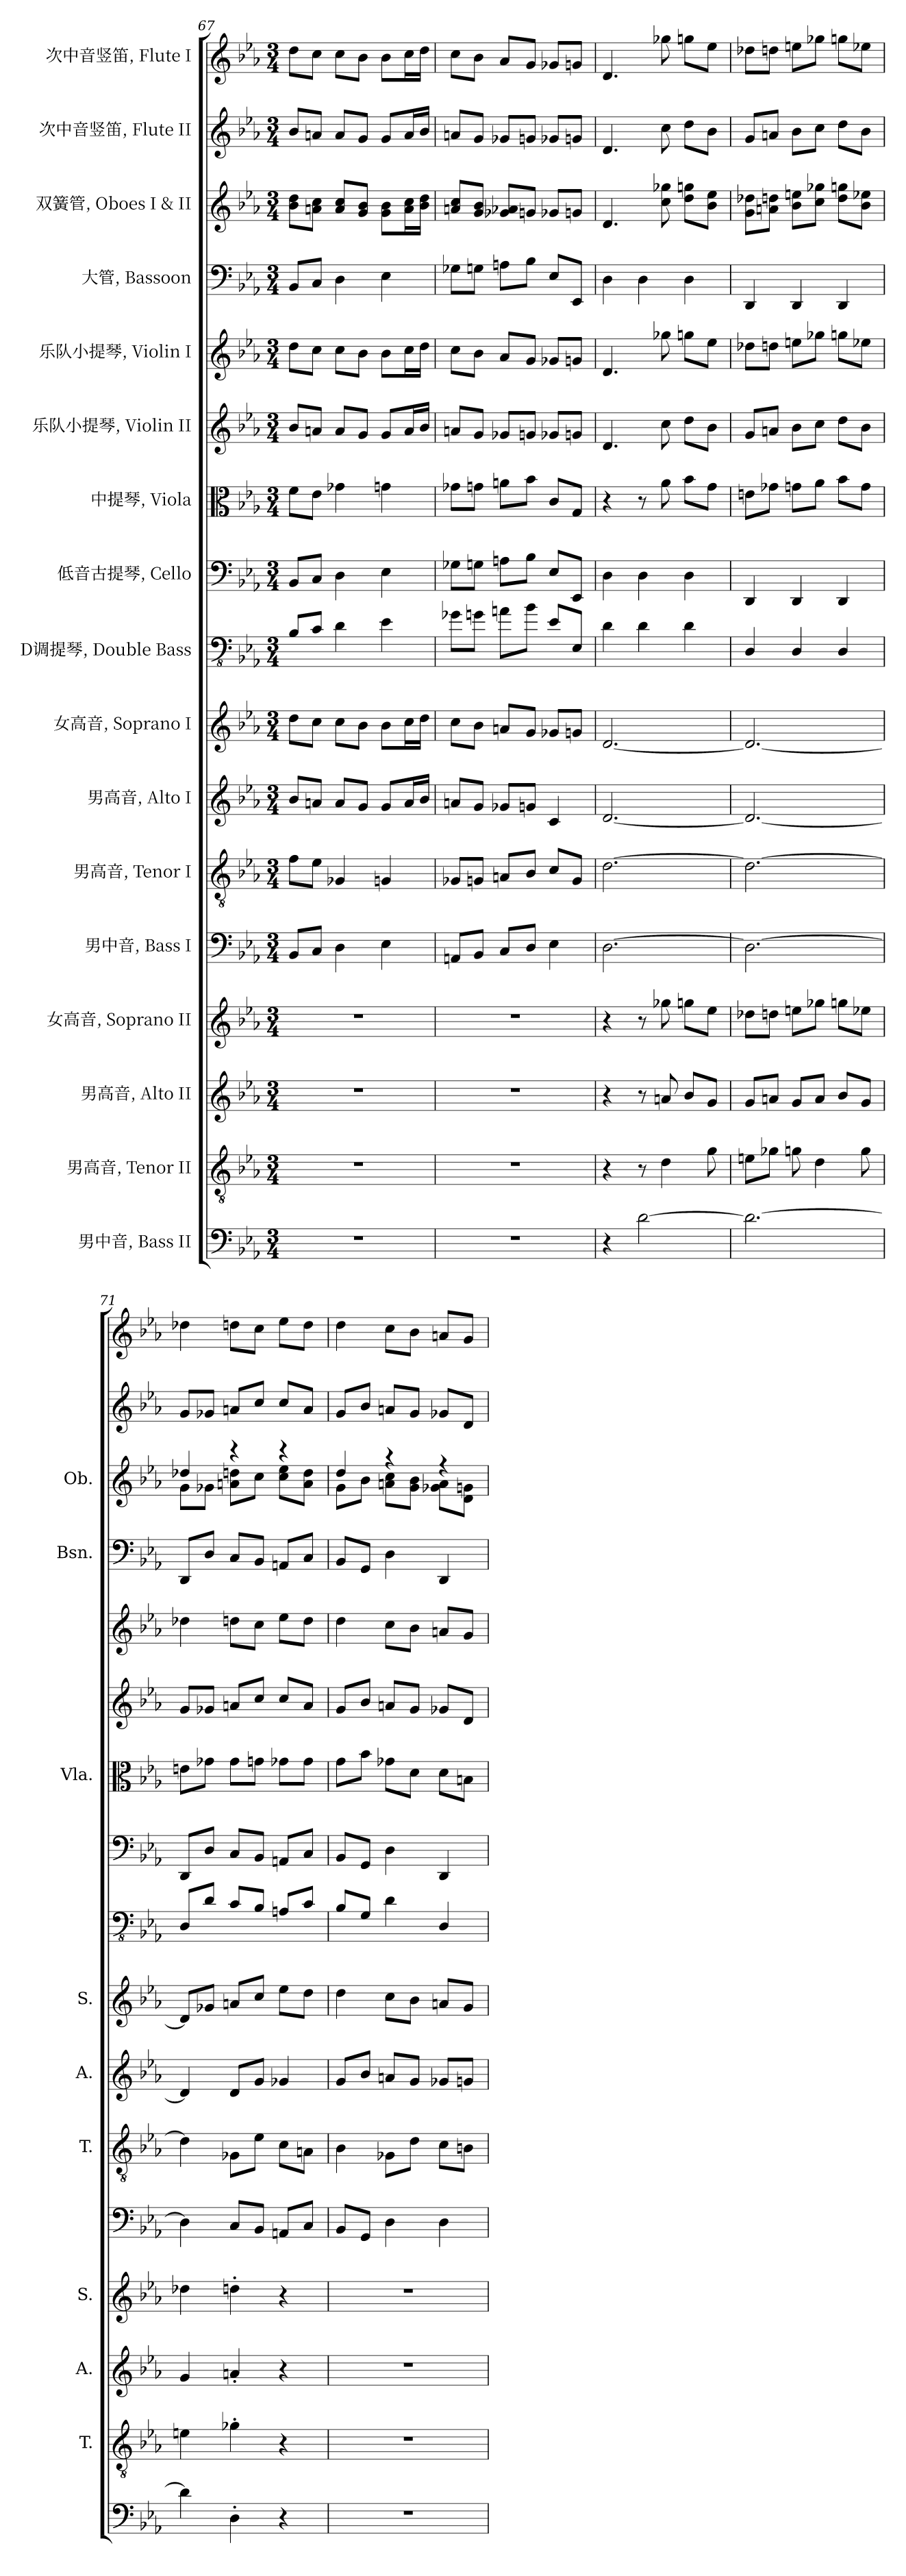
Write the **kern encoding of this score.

**kern	**kern	**kern	**kern	**kern	**kern	**kern	**kern	**kern	**kern	**kern	**kern	**kern	**kern	**kern	**kern	**kern
*part17	*part16	*part15	*part14	*part13	*part12	*part11	*part10	*part9	*part8	*part7	*part6	*part5	*part4	*part3	*part2	*part1
*staff17	*staff16	*staff15	*staff14	*staff13	*staff12	*staff11	*staff10	*staff9	*staff8	*staff7	*staff6	*staff5	*staff4	*staff3	*staff2	*staff1
*I"男中音, Bass II	*I"男高音, Tenor II	*I"男高音, Alto II	*I"女高音, Soprano II	*I"男中音, Bass I	*I"男高音, Tenor I	*I"男高音, Alto I	*I"女高音, Soprano I	*I"D调提琴, Double Bass	*I"低音古提琴, Cello	*I"中提琴, Viola	*I"乐队小提琴, Violin II	*I"乐队小提琴, Violin I	*I"大管, Bassoon	*I"双簧管, Oboes I &amp; II	*I"次中音竖笛, Flute II	*I"次中音竖笛, Flute I
*	*I'T.	*I'A.	*I'S.	*	*I'T.	*I'A.	*I'S.	*	*	*I'Vla.	*	*	*I'Bsn.	*I'Ob.	*	*
!!LO:PB:g=z
*clefF4	*clefGv2	*clefG2	*clefG2	*clefF4	*clefGv2	*clefG2	*clefG2	*clefFv4	*clefF4	*clefC3	*clefG2	*clefG2	*clefF4	*clefG2	*clefG2	*clefG2
*	*	*	*	*	*	*	*	*ITrd7c12	*	*	*	*	*	*	*	*
*k[b-e-a-]	*k[b-e-a-]	*k[b-e-a-]	*k[b-e-a-]	*k[b-e-a-]	*k[b-e-a-]	*k[b-e-a-]	*k[b-e-a-]	*k[b-e-a-]	*k[b-e-a-]	*k[b-e-a-]	*k[b-e-a-]	*k[b-e-a-]	*k[b-e-a-]	*k[b-e-a-]	*k[b-e-a-]	*k[b-e-a-]
*M3/4	*M3/4	*M3/4	*M3/4	*M3/4	*M3/4	*M3/4	*M3/4	*M3/4	*M3/4	*M3/4	*M3/4	*M3/4	*M3/4	*M3/4	*M3/4	*M3/4
=67	=67	=67	=67	=67	=67	=67	=67	=67	=67	=67	=67	=67	=67	=67	=67	=67
2.r	2.r	2.r	2.r	8BB-/L	8f\L	8b-/L	8dd\L	8BBB-/L	8BB-/L	8f\L	8b-/L	8dd\L	8BB-/L	8b-\ 8dd\L	8b-/L	8dd\L
.	.	.	.	8C/J	8e-\J	8an/J	8cc\J	8CC/J	8C/J	8e-\J	8an/J	8cc\J	8C/J	8an\ 8cc\J	8an/J	8cc\J
.	.	.	.	4D\	4G-X/	8a/L	8cc\L	4DD\	4D\	4g-X\	8a/L	8cc\L	4D\	8a/ 8cc/L	8a/L	8cc\L
.	.	.	.	.	.	8g/J	8b-\J	.	.	.	8g/J	8b-\J	.	8g/ 8b-/J	8g/J	8b-\J
.	.	.	.	4E-\	4Gn/	8g/L	8b-\L	4EE-\	4E-\	4gn\	8g/L	8b-\L	4E-\	8g\ 8b-\L	8g/L	8b-\L
.	.	.	.	.	.	16a/L	16cc\L	.	.	.	16a/L	16cc\L	.	16a\ 16cc\L	16a/L	16cc\L
.	.	.	.	.	.	16b-/JJ	16dd\JJ	.	.	.	16b-/JJ	16dd\JJ	.	16b-\ 16dd\JJ	16b-/JJ	16dd\JJ
=68	=68	=68	=68	=68	=68	=68	=68	=68	=68	=68	=68	=68	=68	=68	=68	=68
2.r	2.r	2.r	2.r	8AAn/L	8G-X/L	8an/L	8cc\L	8GG-X\L	8G-X\L	8g-X\L	8an/L	8cc\L	8G-X\L	8an/ 8cc/L	8an/L	8cc\L
.	.	.	.	8BB-/J	8Gn/J	8g/J	8b-\J	8GGn\J	8Gn\J	8gn\J	8g/J	8b-\J	8Gn\J	8g/ 8b-/J	8g/J	8b-\J
.	.	.	.	8C/L	8An/L	8g-X/L	8an/L	8AAn\L	8An\L	8an\L	8g-X/L	8a-/L	8An\L	8g-X/ 8a-X/L	8g-X/L	8a-/L
.	.	.	.	8D/J	8B-/J	8gn/J	8g/J	8BB-\J	8B-\J	8b-\J	8gn/J	8g/J	8B-\J	8gn/J	8gn/J	8g/J
.	.	.	.	4E-\	8c/L	4c/	8g-X/L	8EE-/L	8E-/L	8c/L	8g-X/L	8g-X/L	8E-/L	8g-X/L	8g-X/L	8g-X/L
.	.	.	.	.	8G/J	.	8gn/J	8EEE-/J	8EE-/J	8G/J	8gn/J	8gn/J	8EE-/J	8gn/J	8gn/J	8gn/J
=69	=69	=69	=69	=69	=69	=69	=69	=69	=69	=69	=69	=69	=69	=69	=69	=69
4r	4r	4r	4r	[2.D\	[2.d\	[2.d/	[2.d/	4DD\	4D\	4r	4.d/	4.d/	4D\	4.d/	4.d/	4.d/
[2d\	8r	8r	8r	.	.	.	.	4DD\	4D\	8r	.	.	4D\	.	.	.
.	4d\	8an/	8gg-X\	.	.	.	.	.	.	8a-\	8cc\	8gg-X\	.	8cc\ 8gg-X\	8cc\	8gg-X\
.	.	8b-/L	8ggn\L	.	.	.	.	4DD\	4D\	8b-\L	8dd\L	8ggn\L	4D\	8dd\ 8ggn\L	8dd\L	8ggn\L
.	8g\	8g/J	8ee-\J	.	.	.	.	.	.	8g\J	8b-\J	8ee-\J	.	8b-\ 8ee-\J	8b-\J	8ee-\J
=70	=70	=70	=70	=70	=70	=70	=70	=70	=70	=70	=70	=70	=70	=70	=70	=70
2.d\_	8en\L	8g/L	8dd-X\L	2.D\_	2.d\_	2.d/_	2.d/_	4DDD/	4DD/	8en\L	8g/L	8dd-X\L	4DD/	8g\ 8dd-X\L	8g/L	8dd-X\L
.	8g-X\J	8an/J	8ddn\J	.	.	.	.	.	.	8g-X\J	8an/J	8ddn\J	.	8an\ 8ddn\J	8an/J	8ddn\J
.	8gn\	8g/L	8een\L	.	.	.	.	4DDD/	4DD/	8gn\L	8b-\L	8een\L	4DD/	8b-\ 8een\L	8b-\L	8een\L
.	4d\	8a/J	8gg-X\J	.	.	.	.	.	.	8a-\J	8cc\J	8gg-X\J	.	8cc\ 8gg-X\J	8cc\J	8gg-X\J
.	.	8b-/L	8ggn\L	.	.	.	.	4DDD/	4DD/	8b-\L	8dd\L	8ggn\L	4DD/	8dd\ 8ggn\L	8dd\L	8ggn\L
.	8g\	8g/J	8ee-X\J	.	.	.	.	.	.	8g\J	8b-\J	8ee-X\J	.	8b-\ 8ee-X\J	8b-\J	8ee-X\J
!!LO:PB:g=z
=71	=71	=71	=71	=71	=71	=71	=71	=71	=71	=71	=71	=71	=71	=71	=71	=71
*	*	*	*	*	*	*	*	*	*	*	*	*	*	*^	*	*
4d\]	4en\	4g/	4dd-X\	4D\]	4d\]	4d/]	8d/L]	8DDD/L	8DD/L	8en\L	8g/L	4dd-X\	8DD/L	4dd-X/	8g\L	8g/L	4dd-X\
.	.	.	.	.	.	.	8g-X/J	8DD/J	8D/J	8g-X\J	8g-X/J	.	8D/J	.	8g-X\J	8g-X/J	.
4D'\	4g-X'\	4an'/	4ddn'\	8C/L	8G-X\L	8d/L	8an/L	8CC/L	8C/L	8g-\L	8an/L	8ddn\L	8C/L	4r	8an\ 8ddn\L	8an/L	8ddn\L
.	.	.	.	8BB-/J	8e-\J	8g/J	8cc/J	8BBB-/J	8BB-/J	8gn\J	8cc/J	8cc\J	8BB-/J	.	8cc\J	8cc/J	8cc\J
4r	4r	4r	4r	8AAn/L	8c\L	4g-X/	8ee-\L	8AAAn/L	8AAn/L	8g-X\L	8cc/L	8ee-\L	8AAn/L	4r	8cc\ 8ee-\L	8cc/L	8ee-\L
.	.	.	.	8C/J	8An\J	.	8dd\J	8CC/J	8C/J	8g-\J	8a/J	8dd\J	8C/J	.	8a\ 8dd\J	8a/J	8dd\J
=72	=72	=72	=72	=72	=72	=72	=72	=72	=72	=72	=72	=72	=72	=72	=72	=72	=72
2.r	2.r	2.r	2.r	8BB-/L	4B-\	8g/L	4dd\	8BBB-/L	8BB-/L	8g\L	8g/L	4dd\	8BB-/L	4dd/	8g\L	8g/L	4dd\
.	.	.	.	8GG/J	.	8b-/J	.	8GGG/J	8GG/J	8b-\J	8b-/J	.	8GG/J	.	8b-\J	8b-/J	.
.	.	.	.	4D\	8G-X\L	8an/L	8cc\L	4DD\	4D\	8g-X\L	8an/L	8cc\L	4D\	4r	8an\ 8cc\L	8an/L	8cc\L
.	.	.	.	.	8d\J	8g/J	8b-\J	.	.	8d\J	8g/J	8b-\J	.	.	8g\ 8b-\J	8g/J	8b-\J
.	.	.	.	4D\	8c\L	8g-X/L	8an/L	4DDD/	4DD/	8d\L	8g-X/L	8an/L	4DD/	4r	8g-X\ 8a\L	8g-X/L	8an/L
.	.	.	.	.	8Bn\J	8gn/J	8g/J	.	.	8Bn\J	8d/J	8g/J	.	.	8d\ 8gn\J	8d/J	8g/J
*	*	*	*	*	*	*	*	*	*	*	*	*	*	*v	*v	*	*
=	=	=	=	=	=	=	=	=	=	=	=	=	=	=	=	=
*-	*-	*-	*-	*-	*-	*-	*-	*-	*-	*-	*-	*-	*-	*-	*-	*-
